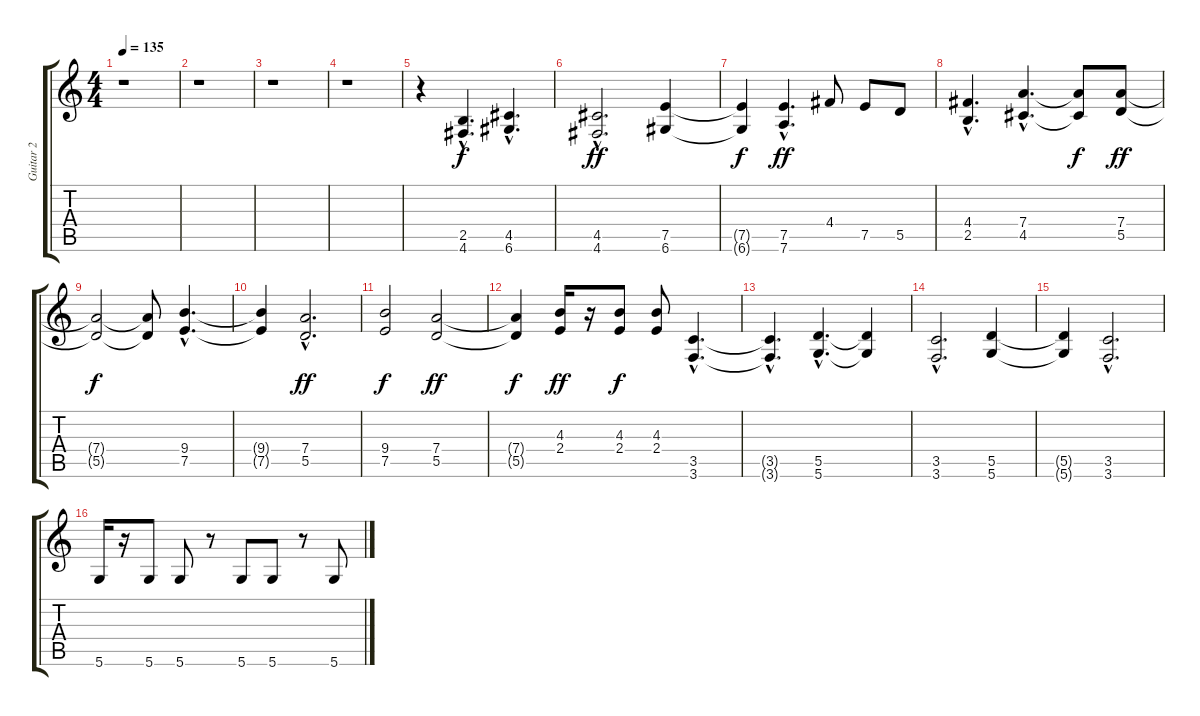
\track ("Guitar 2" "Guitar 2") {instrument distortionguitar}
\staff {score tabs}
\tuning (E4 B3 G3 D3 A2 D2) {hide}
\ts (4 4)
\tempo 135
\clef g2
\ks c
r.1{dy f} |
r.1 |
r.1 |
r.1 |
r.4 (2.5{hac} 4.6{hac}).4{d balance 0} (4.5{hac} 6.6{hac}).4{d} |
(4.5{hac} 4.6{hac}).2{d dy ff} (7.5 6.6).4 |
(7.5{t} 6.6{t}).4{dy f} (7.5{hac} 7.6{hac}).4{d dy ff} 4.4.8 7.5.8 5.5.8 |
(4.4{hac} 2.5{hac}).4{d} (7.4{hac} 4.5{hac}).4{d} (7.4{t} 4.5{t}).8{dy f} (7.4 5.5).8{dy ff} |
(7.4{t} 5.5{t}).2{dy f} (7.4{t} 5.5{t}).8 (9.4{hac} 7.5{hac}).4{d} |
(9.4{t} 7.5{t}).4 (7.4{hac} 5.5{hac}).2{d dy ff} |
(9.4 7.5).2{dy f} (7.4 5.5).2{dy ff} |
(7.4{t} 5.5{t}).4{dy f} (4.3 2.4).16{dy ff} r.16 (4.3 2.4).8{dy f} (4.3 2.4).8 (3.5{hac} 3.6{hac}).4{d balance 8} |
(3.5{hac t} 3.6{hac t}).4{d} (5.5{hac} 5.6{hac}).4{d} (5.5{t} 5.6{t}).4 |
(3.5{hac} 3.6{hac}).2{d} (5.5 5.6).4 |
(5.5{t} 5.6{t}).4 (3.5{hac} 3.6{hac}).2{d} |
5.6.16{balance 0} r.16 5.6.8 5.6.8 r.8 5.6.8 5.6.8 r.8 5.6.8
